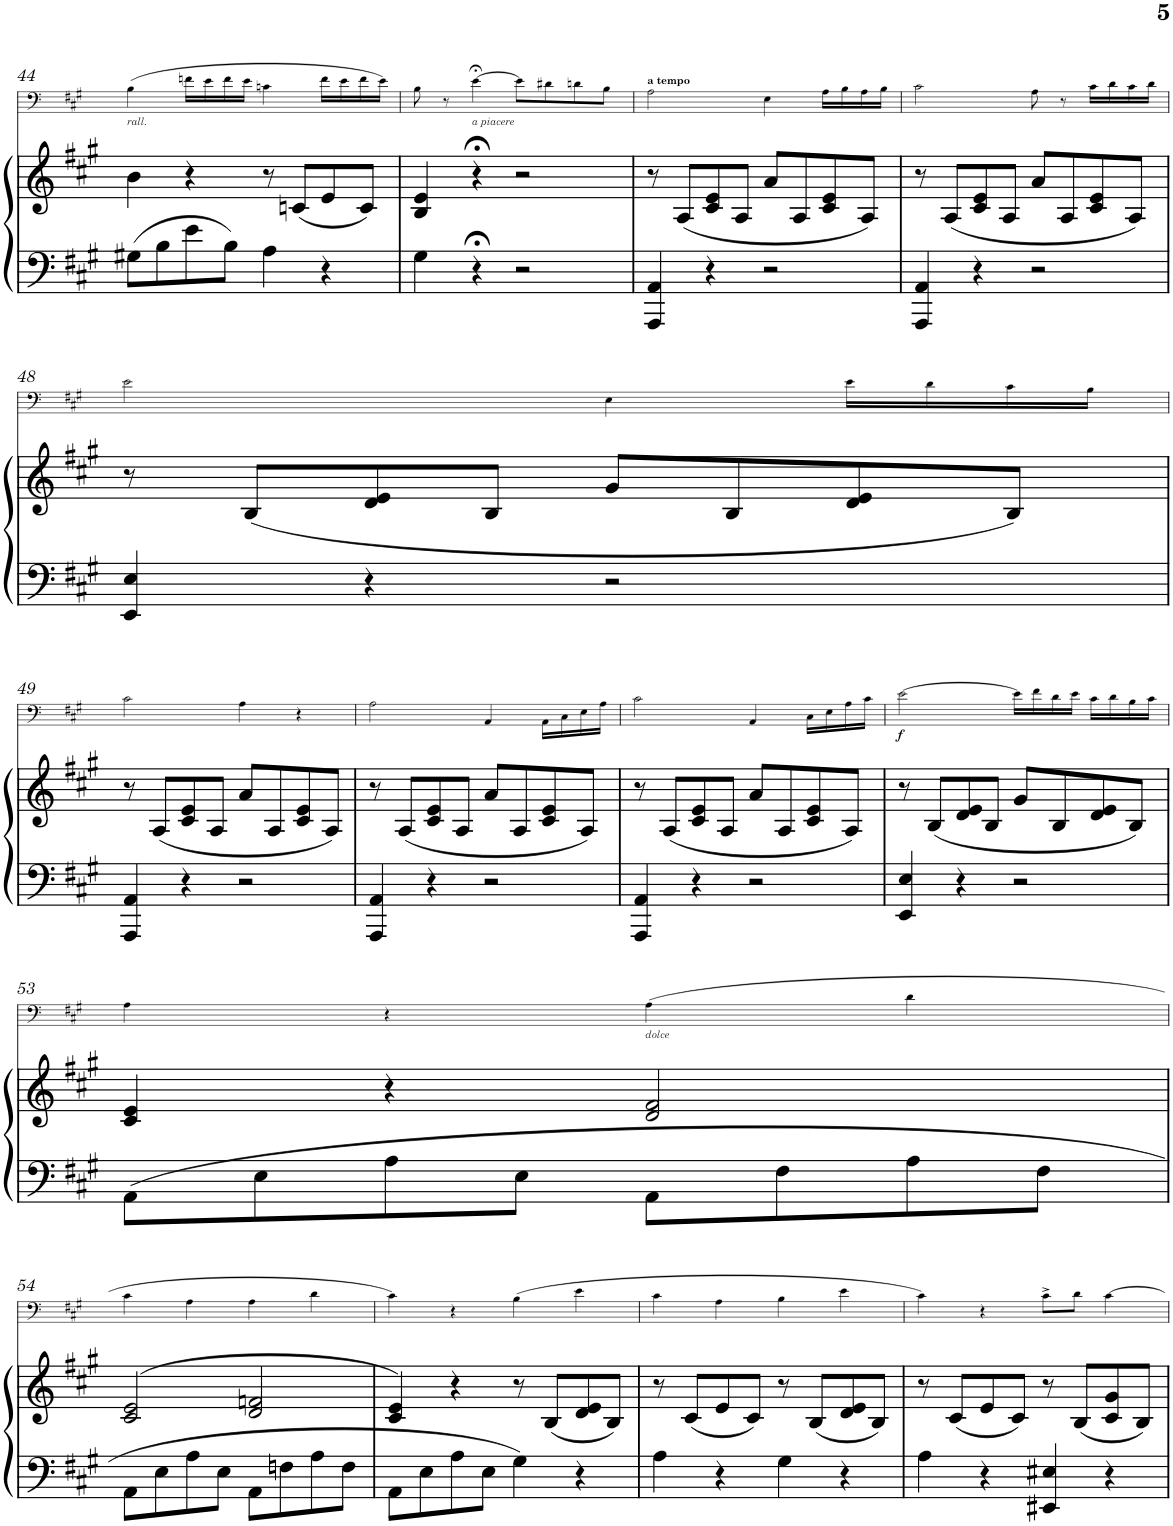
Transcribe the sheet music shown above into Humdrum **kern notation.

**kern	**kern	**kern	**dynam
*part2	*part2	*part1	*part1
*staff3	*staff2	*staff1	*staff1
*I"Piano	*	*I"Trombone	*
*I'Pno	*	*I'Trb	*
!!LO:PB:g=z
*clefF4	*clefG2	*clefF4	*
*k[f#c#g#]	*k[f#c#g#]	*k[f#c#g#]	*
*M4/4	*M4/4	*M4/4	*
*met(c)	*met(c)	*met(c)	*
=44	=44	=44	=44
!	!	!LO:TX:b:i:t=rall.	!
8G#X\L	4b\	(4B\	.
8B\	.	.	.
8e\	4r	16fn\LL	.
.	.	16e\	.
8B\J	.	16f\	.
.	.	16e\JJ	.
4A\	8r	4cn\	.
.	(8cn/L	.	.
4r	8e/	16f\LL	.
.	.	16e\	.
.	8c/J)	16f\	.
.	.	16e\JJ)	.
=45	=45	=45	=45
4G#\	4B/ 4e/	8B\	.
.	.	8r	.
!	!	!LO:TX:b:i:t=a piacere	!
4r;<	4r;<	[>4e;<\	.
2r	2r	8e\L]	.
.	.	8d#X\	.
.	.	8dn\	.
.	.	8B\J	.
=46	=46	=46	=46
!	!	!LO:TX:a:B:t=a tempo	!
4AAA/ 4AA/	8r	2A\	.
.	(8A/L	.	.
4r	8c#/ 8e/	.	.
.	8A/J	.	.
2r	8a/L	4E\	.
.	8A/	.	.
.	8c#/ 8e/	16A\LL	.
.	.	16B\	.
.	8A/J)	16A\	.
.	.	16B\JJ	.
=47	=47	=47	=47
4AAA/ 4AA/	8r	2c#\	.
.	(8A/L	.	.
4r	8c#/ 8e/	.	.
.	8A/J	.	.
2r	8a/L	8A\	.
.	8A/	8r	.
.	8c#/ 8e/	16c#\LL	.
.	.	16d\	.
.	8A/J)	16c#\	.
.	.	16d\JJ	.
!!LO:LB:g=z
=48	=48	=48	=48
4EE/ 4E/	8r	2e\	.
.	(8B/L	.	.
4r	8d/ 8e/	.	.
.	8B/J	.	.
2r	8g#/L	4E\	.
.	8B/	.	.
.	8d/ 8e/	16e\LL	.
.	.	16d\	.
.	8B/J)	16c#\	.
.	.	16B\JJ	.
!!LO:LB:g=z
=49	=49	=49	=49
4AAA/ 4AA/	8r	2c#\	.
.	(8A/L	.	.
4r	8c#/ 8e/	.	.
.	8A/J	.	.
2r	8a/L	4A\	.
.	8A/	.	.
.	8c#/ 8e/	4r	.
.	8A/J)	.	.
=50	=50	=50	=50
4AAA/ 4AA/	8r	2A\	.
.	(8A/L	.	.
4r	8c#/ 8e/	.	.
.	8A/J	.	.
2r	8a/L	4AA/	.
.	8A/	.	.
.	8c#/ 8e/	16AA\LL	.
.	.	16C#\	.
.	8A/J)	16E\	.
.	.	16A\JJ	.
=51	=51	=51	=51
4AAA/ 4AA/	8r	2c#\	.
.	(8A/L	.	.
4r	8c#/ 8e/	.	.
.	8A/J	.	.
2r	8a/L	4AA/	.
.	8A/	.	.
.	8c#/ 8e/	16C#\LL	.
.	.	16E\	.
.	8A/J)	16A\	.
.	.	16c#\JJ	.
=52	=52	=52	=52
!	!	!	!LO:DY:b
4EE/ 4E/	8r	[>2e\	f
.	(8B/L	.	.
4r	8d/ 8e/	.	.
.	8B/J	.	.
2r	8g#/L	16e\LL]	.
.	.	16f#\	.
.	8B/	16d\	.
.	.	16e\JJ	.
.	8d/ 8e/	16c#\LL	.
.	.	16d\	.
.	8B/J)	16B\	.
.	.	16c#\JJ	.
!!LO:LB:g=z
=53	=53	=53	=53
8AA\L	4c#/ 4e/	4A\	.
8E\	.	.	.
8A\	4r	4r	.
8E\J	.	.	.
!	!	!LO:TX:b:i:t=dolce	!
8AA\L	2d/ 2f#/	(4A\	.
8F#\	.	.	.
8A\	.	4d\	.
8F#\J	.	.	.
!!LO:LB:g=z
=54	=54	=54	=54
8AA\L	(>2c#/ 2e/	4c#\	.
8E\	.	.	.
8A\	.	4A\	.
8E\J	.	.	.
8AA\L	2d/ 2fn/	4A\	.
8Fn\	.	.	.
8A\	.	4d\	.
8F\J	.	.	.
=55	=55	=55	=55
8AA\L	4c#/ 4e/)	4c#\)	.
8E\	.	.	.
8A\	4r	4r	.
8E\J	.	.	.
4G#\	8r	(4B\	.
.	(8B/L	.	.
4r	8d/ 8e/	4e\	.
.	8B/J)	.	.
=56	=56	=56	=56
4A\	8r	4c#\	.
.	(8c#/L	.	.
4r	8e/	4A\	.
.	8c#/J)	.	.
4G#\	8r	4B\	.
.	(8B/L	.	.
4r	8d/ 8e/	4e\	.
.	8B/J)	.	.
=57	=57	=57	=57
4A\	8r	4c#\)	.
.	(8c#/L	.	.
4r	8e/	4r	.
.	8c#/J)	.	.
4EE#X/ 4E#X/	8r	8c#^\L	.
.	(8B/L	8d\J	.
4r	8c#/ 8g#/	[4c#\	.
.	8B/J)	.	.
=	=	=	=
*-	*-	*-	*-
